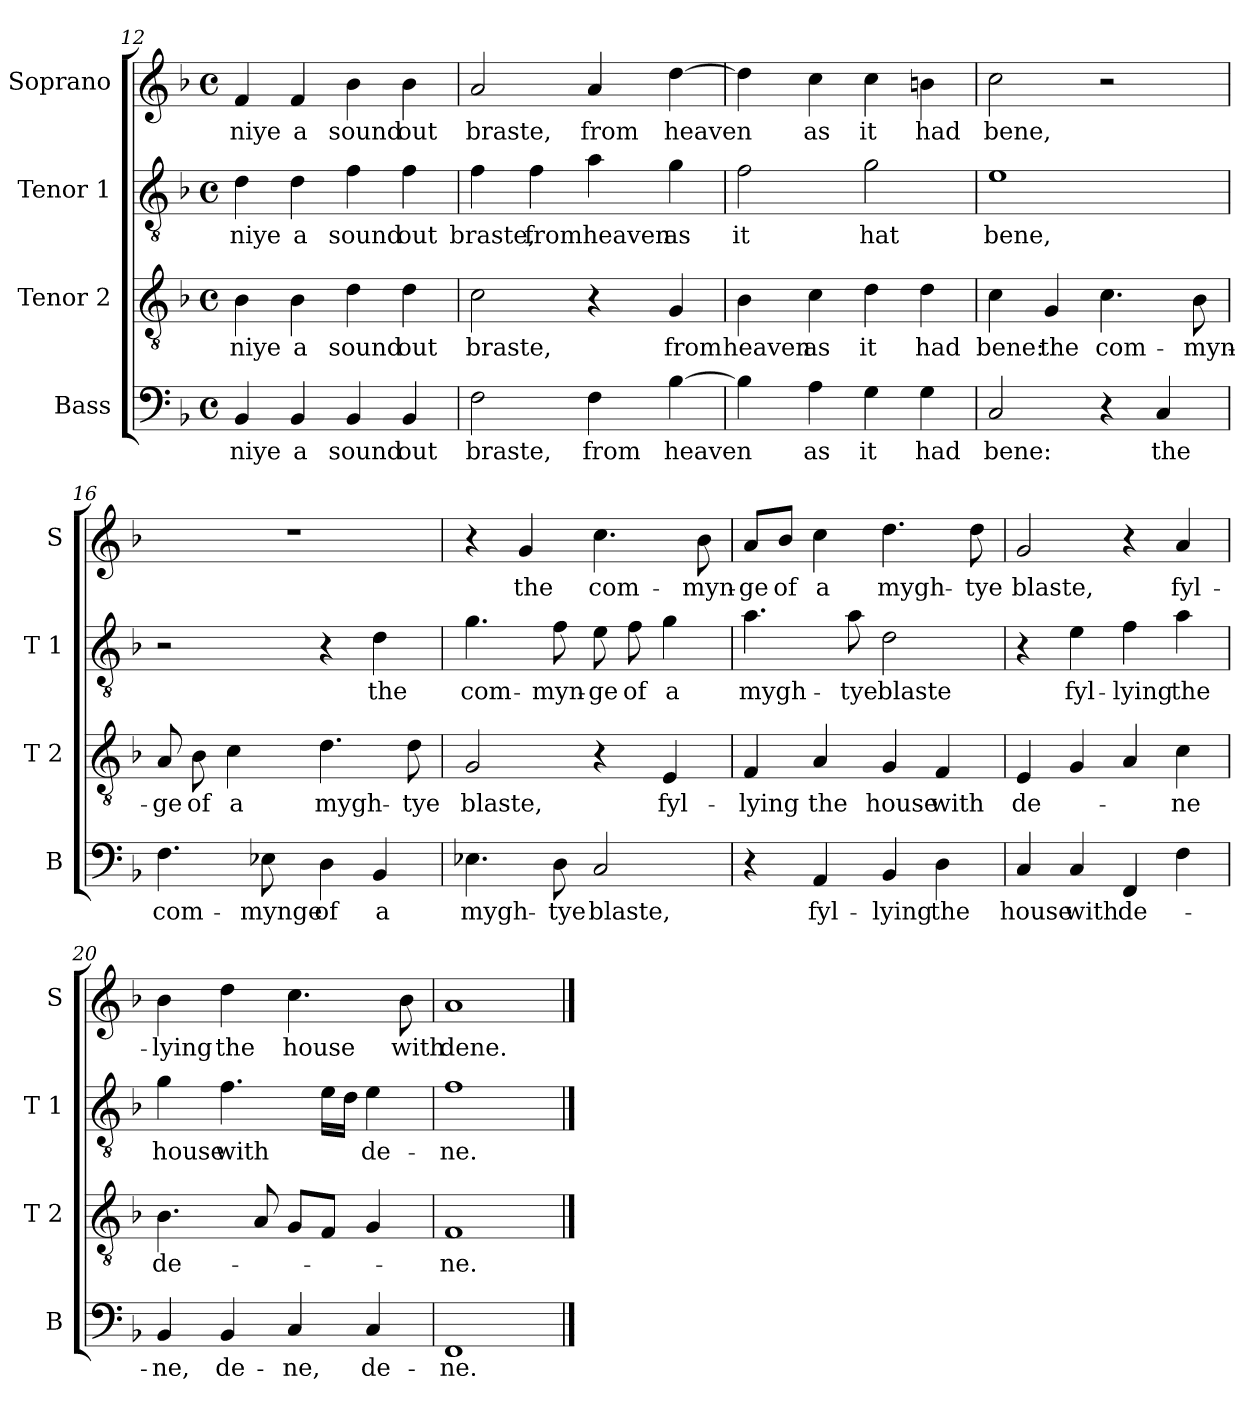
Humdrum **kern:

**kern	**text	**kern	**text	**kern	**text	**kern	**text
*part4	*part4	*part3	*part3	*part2	*part2	*part1	*part1
*staff4	*staff4	*staff3	*staff3	*staff2	*staff2	*staff1	*staff1
*I"Bass	*	*I"Tenor 2	*	*I"Tenor 1	*	*I"Soprano	*
*I'B	*	*I'T 2	*	*I'T 1	*	*I'S	*
!!LO:PB:g=z
*clefF4	*	*clefGv2	*	*clefGv2	*	*clefG2	*
*k[b-]	*	*k[b-]	*	*k[b-]	*	*k[b-]	*
*F:	*	*F:	*	*F:	*	*F:	*
*M4/4	*	*M4/4	*	*M4/4	*	*M4/4	*
*met(c)	*	*met(c)	*	*met(c)	*	*met(c)	*
=12	=12	=12	=12	=12	=12	=12	=12
!	!LO:LY:b	!	!LO:LY:b	!	!LO:LY:b	!	!LO:LY:b
4BB-/	-niye	4B-\	-niye	4d\	-niye	4f/	-niye
!	!LO:LY:b	!	!LO:LY:b	!	!LO:LY:b	!	!LO:LY:b
4BB-/	a	4B-\	a	4d\	a	4f/	a
!	!LO:LY:b	!	!LO:LY:b	!	!LO:LY:b	!	!LO:LY:b
4BB-/	sound	4d\	sound	4f\	sound	4b-\	sound
!	!LO:LY:b	!	!LO:LY:b	!	!LO:LY:b	!	!LO:LY:b
4BB-/	out	4d\	out	4f\	out	4b-\	out
=13	=13	=13	=13	=13	=13	=13	=13
!	!LO:LY:b	!	!LO:LY:b	!	!LO:LY:b	!	!LO:LY:b
2F\	braste,	2c\	braste,	4f\	braste,	2a/	braste,
!	!	!	!	!	!LO:LY:b	!	!
.	.	.	.	4f\	from	.	.
!	!LO:LY:b	!	!	!	!LO:LY:b	!	!LO:LY:b
4F\	from	4r	.	4a\	heaven	4a/	from
!	!LO:LY:b	!	!LO:LY:b	!	!LO:LY:b	!	!LO:LY:b
[4B-\	heaven	4G/	from	4g\	as	[4dd\	heaven
=14	=14	=14	=14	=14	=14	=14	=14
!	!	!	!LO:LY:b	!	!LO:LY:b	!	!
4B-\]	.	4B-\	heaven	2f\	it	4dd\]	.
!	!LO:LY:b	!	!LO:LY:b	!	!	!	!LO:LY:b
4A\	as	4c\	as	.	.	4cc\	as
!	!LO:LY:b	!	!LO:LY:b	!	!LO:LY:b	!	!LO:LY:b
4G\	it	4d\	it	2g\	hat	4cc\	it
!	!LO:LY:b	!	!LO:LY:b	!	!	!	!LO:LY:b
4G\	had	4d\	had	.	.	4bn\	had
=15	=15	=15	=15	=15	=15	=15	=15
!	!LO:LY:b	!	!LO:LY:b	!	!LO:LY:b	!	!LO:LY:b
2C/	bene:	4c\	bene:	1e	bene,	2cc\	bene,
!	!	!	!LO:LY:b	!	!	!	!
.	.	4G/	the	.	.	.	.
!	!	!	!LO:LY:b	!	!	!	!
4r	.	4.c\	com-	.	.	2r	.
!	!LO:LY:b	!	!	!	!	!	!
4C/	the	.	.	.	.	.	.
!	!	!	!LO:LY:b	!	!	!	!
.	.	8B-\	-myn-	.	.	.	.
!!LO:LB:g=z
=16	=16	=16	=16	=16	=16	=16	=16
!	!LO:LY:b	!	!LO:LY:b	!	!	!	!
4.F\	com-	8A/	-ge	2r	.	1r	.
!	!	!	!LO:LY:b	!	!	!	!
.	.	8B-\	of	.	.	.	.
!	!	!	!LO:LY:b	!	!	!	!
.	.	4c\	a	.	.	.	.
!	!LO:LY:b	!	!	!	!	!	!
8E-X\	-mynge	.	.	.	.	.	.
!	!LO:LY:b	!	!LO:LY:b	!	!	!	!
4D\	of	4.d\	mygh-	4r	.	.	.
!	!LO:LY:b	!	!	!	!LO:LY:b	!	!
4BB-/	a	.	.	4d\	the	.	.
!	!	!	!LO:LY:b	!	!	!	!
.	.	8d\	-tye	.	.	.	.
=17	=17	=17	=17	=17	=17	=17	=17
!	!LO:LY:b	!	!LO:LY:b	!	!LO:LY:b	!	!
4.E-X\	mygh-	2G/	blaste,	4.g\	com-	4r	.
!	!	!	!	!	!	!	!LO:LY:b
.	.	.	.	.	.	4g/	the
!	!LO:LY:b	!	!	!	!LO:LY:b	!	!
8D\	-tye	.	.	8f\	-myn-	.	.
!	!LO:LY:b	!	!	!	!LO:LY:b	!	!LO:LY:b
2C/	blaste,	4r	.	8e\	-ge	4.cc\	com-
!	!	!	!	!	!LO:LY:b	!	!
.	.	.	.	8f\	of	.	.
!	!	!	!LO:LY:b	!	!LO:LY:b	!	!
.	.	4E/	fyl-	4g\	a	.	.
!	!	!	!	!	!	!	!LO:LY:b
.	.	.	.	.	.	8b-\	-myn-
=18	=18	=18	=18	=18	=18	=18	=18
!	!	!	!LO:LY:b	!	!LO:LY:b	!	!LO:LY:b
4r	.	4F/	-lying	4.a\	mygh-	8a/L	-ge
!	!	!	!	!	!	!	!LO:LY:b
.	.	.	.	.	.	8b-/J	of
!	!LO:LY:b	!	!LO:LY:b	!	!	!	!LO:LY:b
4AA/	fyl-	4A/	the	.	.	4cc\	a
!	!	!	!	!	!LO:LY:b	!	!
.	.	.	.	8a\	-tye	.	.
!	!LO:LY:b	!	!LO:LY:b	!	!LO:LY:b	!	!LO:LY:b
4BB-/	-lying	4G/	house	2d\	blaste	4.dd\	mygh-
!	!LO:LY:b	!	!LO:LY:b	!	!	!	!
4D\	the	4F/	with	.	.	.	.
!	!	!	!	!	!	!	!LO:LY:b
.	.	.	.	.	.	8dd\	-tye
!!LO:LB:g=z
=19	=19	=19	=19	=19	=19	=19	=19
!	!LO:LY:b	!	!LO:LY:b	!	!	!	!LO:LY:b
4C/	house	4E/	de-	4r	.	2g/	blaste,
!	!LO:LY:b	!	!	!	!LO:LY:b	!	!
4C/	with	4G/	.	4e\	fyl-	.	.
!	!LO:LY:b	!	!	!	!LO:LY:b	!	!
4FF/	de-	4A/	.	4f\	-lying	4r	.
!	!	!	!LO:LY:b	!	!LO:LY:b	!	!LO:LY:b
4F\	.	4c\	-ne	4a\	the	4a/	fyl-
=20	=20	=20	=20	=20	=20	=20	=20
!	!LO:LY:b	!	!LO:LY:b	!	!LO:LY:b	!	!LO:LY:b
4BB-/	-ne,	4.B-\	de-	4g\	house	4b-\	-lying
!	!LO:LY:b	!	!	!	!LO:LY:b	!	!LO:LY:b
4BB-/	de-	.	.	4.f\	with	4dd\	the
.	.	8A/	.	.	.	.	.
!	!LO:LY:b	!	!	!	!	!	!LO:LY:b
4C/	-ne,	8G/L	.	.	.	4.cc\	house
.	.	8F/J	.	16e\LL	.	.	.
.	.	.	.	16d\JJ	.	.	.
!	!LO:LY:b	!	!	!	!LO:LY:b	!	!
4C/	de-	4G/	.	4e\	de-	.	.
!	!	!	!	!	!	!	!LO:LY:b
.	.	.	.	.	.	8b-\	with
=21	=21	=21	=21	=21	=21	=21	=21
!	!LO:LY:b	!	!LO:LY:b	!	!LO:LY:b	!	!LO:LY:b
1FF	-ne.	1F	-ne.	1f	-ne.	1a	dene.
==	==	==	==	==	==	==	==
*-	*-	*-	*-	*-	*-	*-	*-
